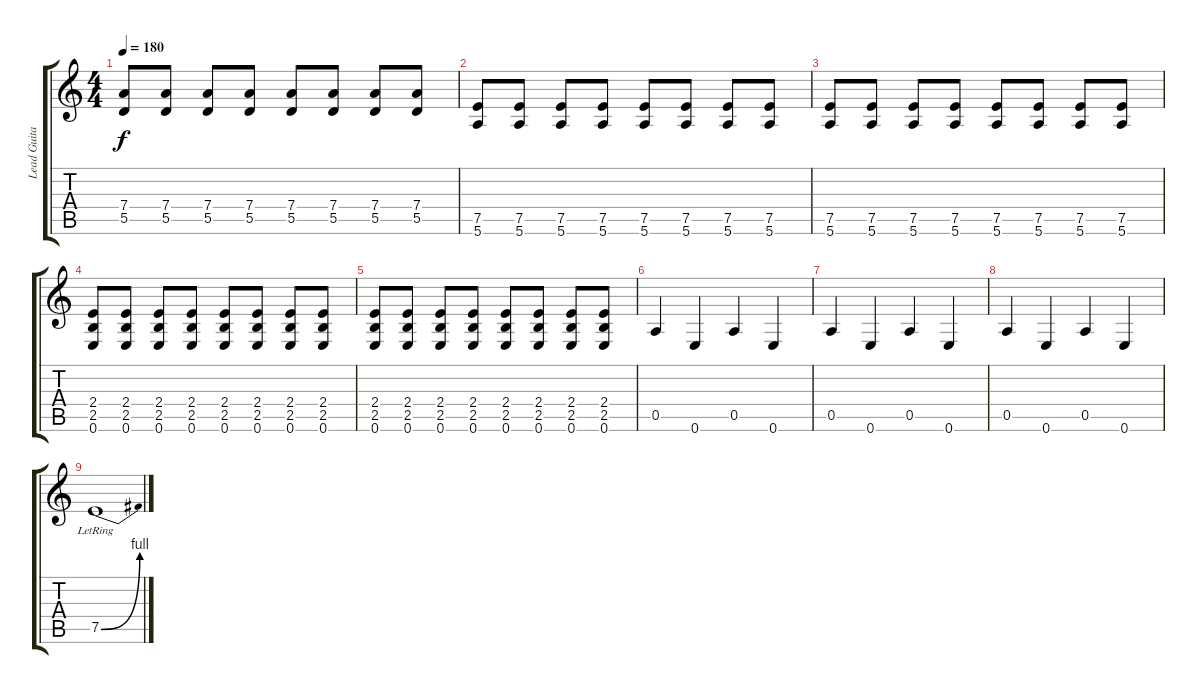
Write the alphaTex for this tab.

\track ("Lead Guitar" "Lead Guita") {instrument overdrivenguitar}
\staff {score tabs}
\tuning (E4 B3 G3 D3 A2 E2) {hide}
\ts (4 4)
\tempo 180
\clef g2
\ks c
(7.4 5.5).8{dy f} (7.4 5.5).8 (7.4 5.5).8 (7.4 5.5).8 (7.4 5.5).8 (7.4 5.5).8 (7.4 5.5).8 (7.4 5.5).8 |
(7.5 5.6).8 (7.5 5.6).8 (7.5 5.6).8 (7.5 5.6).8 (7.5 5.6).8 (7.5 5.6).8 (7.5 5.6).8 (7.5 5.6).8 |
(7.5 5.6).8 (7.5 5.6).8 (7.5 5.6).8 (7.5 5.6).8 (7.5 5.6).8 (7.5 5.6).8 (7.5 5.6).8 (7.5 5.6).8 |
(2.4 2.5 0.6).8 (2.4 2.5 0.6).8 (2.4 2.5 0.6).8 (2.4 2.5 0.6).8 (2.4 2.5 0.6).8 (2.4 2.5 0.6).8 (2.4 2.5 0.6).8 (2.4 2.5 0.6).8 |
(2.4 2.5 0.6).8 (2.4 2.5 0.6).8 (2.4 2.5 0.6).8 (2.4 2.5 0.6).8 (2.4 2.5 0.6).8 (2.4 2.5 0.6).8 (2.4 2.5 0.6).8 (2.4 2.5 0.6).8 |
0.5.4 0.6.4 0.5.4 0.6.4 |
0.5.4 0.6.4 0.5.4 0.6.4 |
0.5.4 0.6.4 0.5.4 0.6.4 |
7.5{be (bend 0 0 60 4) lr}.1
